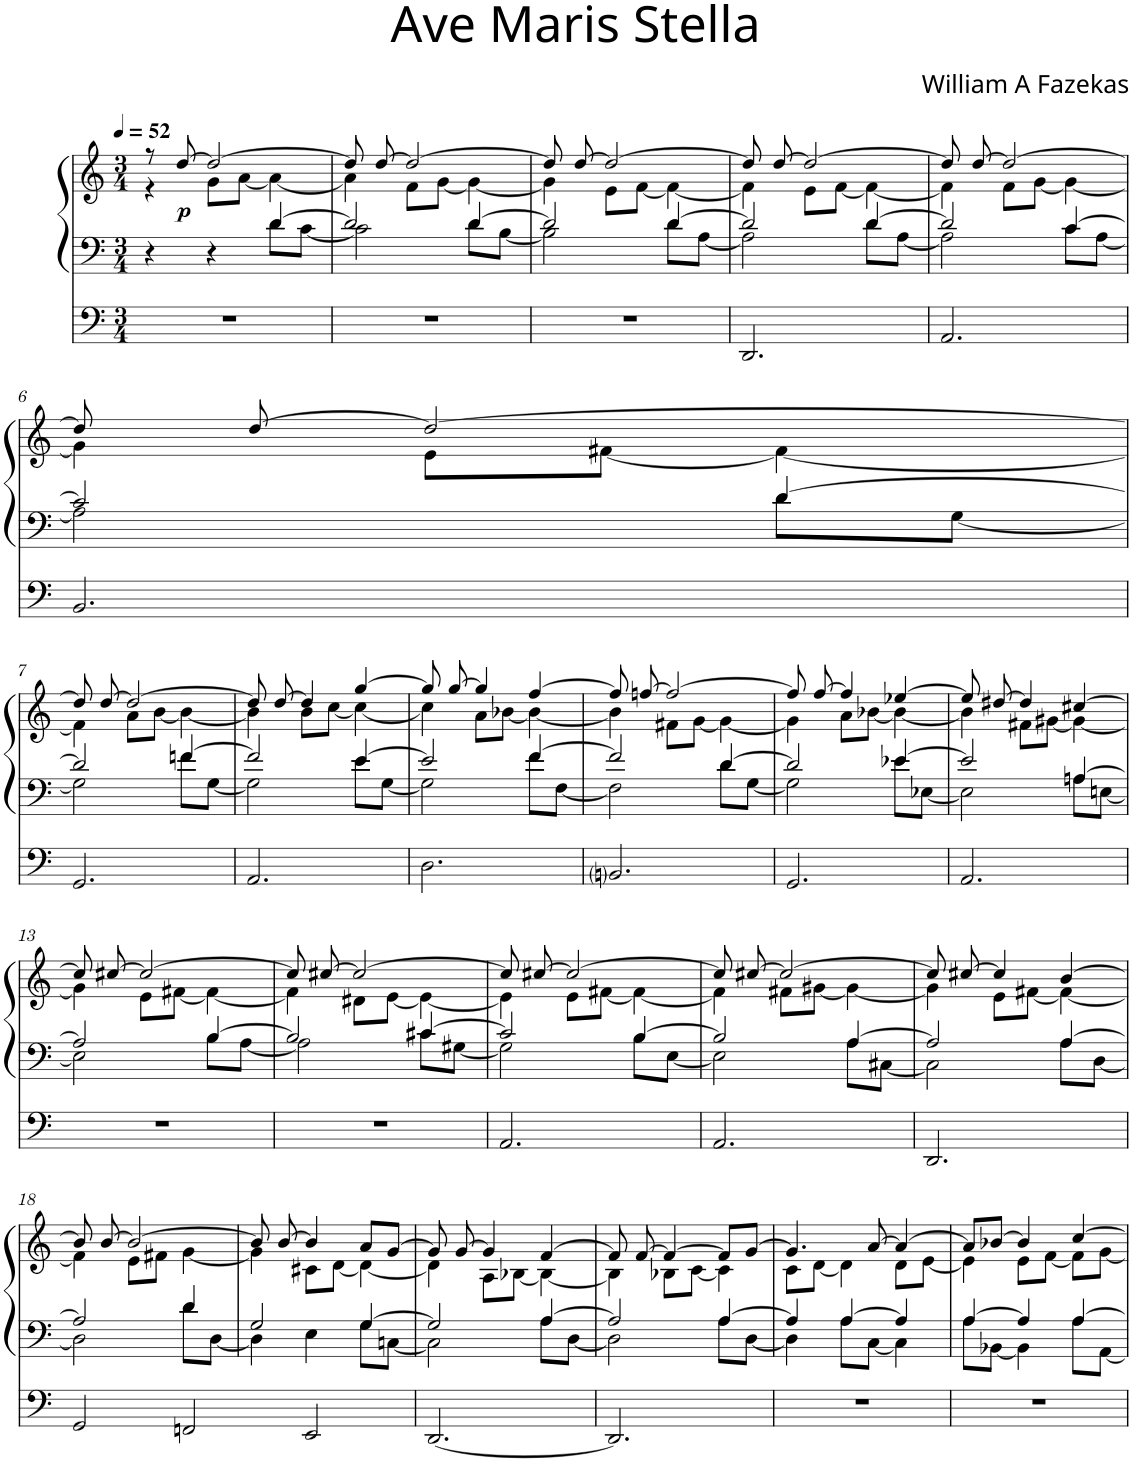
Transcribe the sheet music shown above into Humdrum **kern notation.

**kern	**kern	**kern	**dynam
*part1	*part1	*part1	*part1
*staff3	*staff2	*staff1	*staff1/2/3
*I"Organ	*	*	*
*I'Org.	*	*	*
*clefF4	*clefF4	*clefG2	*
*k[]	*k[]	*k[]	*
*M3/4	*M3/4	*M3/4	*
*MM52	*MM52	*MM52	*
=1	=1	=1	=1
*	*^	*^	*
2.r	4r	2ryy	8r	4r	.
!	!	!	!	!	!LO:DY:b
.	.	.	[8dd/	.	p
.	4r	.	2dd/_	8g\L	.
.	.	.	.	[8a\J	.
.	[4d/	8d\L	.	4a\_	.
.	.	[8c\J	.	.	.
=2	=2	=2	=2	=2	=2
2.r	2d/]	2c\]	8dd/]	4a\]	.
.	.	.	[8dd/	.	.
.	.	.	2dd/_	8f\L	.
.	.	.	.	[8g\J	.
.	[4d/	8d\L	.	4g\_	.
.	.	[8B\J	.	.	.
=3	=3	=3	=3	=3	=3
2.r	2d/]	2B\]	8dd/]	4g\]	.
.	.	.	[8dd/	.	.
.	.	.	2dd/_	8e\L	.
.	.	.	.	[8f\J	.
.	[4d/	8d\L	.	4f\_	.
.	.	[8A\J	.	.	.
=4	=4	=4	=4	=4	=4
2.DD/	2d/]	2A\]	8dd/]	4f\]	.
.	.	.	[8dd/	.	.
.	.	.	2dd/_	8e\L	.
.	.	.	.	[8f\J	.
.	[4d/	8d\L	.	4f\_	.
.	.	[8A\J	.	.	.
=5	=5	=5	=5	=5	=5
2.AA/	2d/]	2A\]	8dd/]	4f\]	.
.	.	.	[8dd/	.	.
.	.	.	2dd/_	8f\L	.
.	.	.	.	[8g\J	.
.	[4c/	8c\L	.	4g\_	.
.	.	[8A\J	.	.	.
!!LO:LB:g=z	!!
=6	=6	=6	=6	=6	=6
2.BB/	2c/]	2A\]	8dd/]	4g\]	.
.	.	.	[8dd/	.	.
.	.	.	2dd/_	8e\L	.
.	.	.	.	[8f#X\J	.
.	[4d/	8d\L	.	4f#\_	.
.	.	[8G\J	.	.	.
!!LO:LB:g=z	!!
=7	=7	=7	=7	=7	=7
2.GG/	2d/]	2G\]	8dd/]	4f#\]	.
.	.	.	[8dd/	.	.
.	.	.	2dd/_	8a\L	.
.	.	.	.	[8b\J	.
.	[4fn/	8f\L	.	4b\_	.
.	.	[8G\J	.	.	.
=8	=8	=8	=8	=8	=8
2.AA/	2f/]	2G\]	8dd/]	4b\]	.
.	.	.	[8dd/	.	.
.	.	.	4dd/]	8b\L	.
.	.	.	.	[8cc\J	.
.	[4e/	8e\L	[4gg/	4cc\_	.
.	.	[8G\J	.	.	.
=9	=9	=9	=9	=9	=9
2.D\	2e/]	2G\]	8gg/]	4cc\]	.
.	.	.	[8gg/	.	.
.	.	.	4gg/]	8a\L	.
.	.	.	.	[8b-X\J	.
.	[4f/	8f\L	[4ff/	4b-\_	.
.	.	[8F\J	.	.	.
=10	=10	=10	=10	=10	=10
2.BBni/	2f/]	2F\]	8ff/]	4b-\]	.
.	.	.	[8ffn/	.	.
.	.	.	2ff/_	8f#X\L	.
.	.	.	.	[8g\J	.
.	[4d/	8d\L	.	4g\_	.
.	.	[8G\J	.	.	.
=11	=11	=11	=11	=11	=11
2.GG/	2d/]	2G\]	8ff/]	4g\]	.
.	.	.	[8ff/	.	.
.	.	.	4ff/]	8a\L	.
.	.	.	.	[8b-X\J	.
.	[4e-X/	8e-\L	[4ee-X/	4b-\_	.
.	.	[8E-X\J	.	.	.
=12	=12	=12	=12	=12	=12
2.AA/	2e-/]	2E-\]	8ee-/]	4b-\]	.
.	.	.	[8dd#X/	.	.
.	.	.	4dd#/]	8f#X\L	.
.	.	.	.	[8g#X\J	.
.	[4An/	8A\L	[4cc#X/	4g#\_	.
.	.	[8En\J	.	.	.
!!LO:LB:g=z	!!
=13	=13	=13	=13	=13	=13
2.r	2A/]	2E\]	8cc#/]	4g#\]	.
.	.	.	[8cc#X/	.	.
.	.	.	2cc#/_	8e\L	.
.	.	.	.	[8f#X\J	.
.	[4B/	8B\L	.	4f#\_	.
.	.	[8A\J	.	.	.
=14	=14	=14	=14	=14	=14
2.r	2B/]	2A\]	8cc#/]	4f#\]	.
.	.	.	[8cc#X/	.	.
.	.	.	2cc#/_	8d#X\L	.
.	.	.	.	[8e\J	.
.	[4c#X/	8c#\L	.	4e\_	.
.	.	[8G#X\J	.	.	.
=15	=15	=15	=15	=15	=15
2.AA/	2c#/]	2G#\]	8cc#/]	4e\]	.
.	.	.	[8cc#X/	.	.
.	.	.	2cc#/_	8e\L	.
.	.	.	.	[8f#X\J	.
.	[4B/	8B\L	.	4f#\_	.
.	.	[8E\J	.	.	.
=16	=16	=16	=16	=16	=16
2.AA/	2B/]	2E\]	8cc#/]	4f#\]	.
.	.	.	[8cc#X/	.	.
.	.	.	2cc#/_	8f#X\L	.
.	.	.	.	[8g#X\J	.
.	[4A/	8A\L	.	4g#\_	.
.	.	[8C#X\J	.	.	.
=17	=17	=17	=17	=17	=17
2.DD/	2A/]	2C#\]	8cc#/]	4g#\]	.
.	.	.	[8cc#X/	.	.
.	.	.	4cc#/]	8e\L	.
.	.	.	.	[8f#X\J	.
.	[4A/	8A\L	[4b/	4f#\_	.
.	.	[8D\J	.	.	.
!!LO:LB:g=z	!!
=18	=18	=18	=18	=18	=18
2GG/	2A/]	2D\]	8b/]	4f#\]	.
.	.	.	[8b/	.	.
.	.	.	2b/_	8e\L	.
.	.	.	.	8f#X\J	.
[4FFn/	4d/	8d\L	.	[4g\	.
.	.	[8D\J	.	.	.
4ryy	2G/	4D\]	8b/]	4g\]	.
.	.	.	[8b/	.	.
2EE/	.	4E\	4b/]	8c#X\L	.
.	.	.	.	[8d\J	.
.	[4G/	8G\L	8a/L	4d\_	.
.	.	[8Cn\J	[8g/J	.	.
=20	=20	=20	=20	=20	=20
[2.DD/	2G/]	2C\]	8g/]	4d\]	.
.	.	.	[8g/	.	.
.	.	.	4g/]	8A\L	.
.	.	.	.	[8B-X\J	.
.	[4A/	8A\L	[4f/	4B-\_	.
.	.	[8D\J	.	.	.
4FF/]	4ryy	4ryy	4ryy	4ryy	.
=21	=21	=21	=21	=21	=21
2.DD/]	2A/]	2D\]	8f/]	4B-\]	.
.	.	.	[8f/	.	.
.	.	.	4f/_	8B-X\L	.
.	.	.	.	[8c\J	.
.	[4A/	8A\L	8f/L]	4c\]	.
.	.	[8D\J	[8g/J	.	.
=22	=22	=22	=22	=22	=22
2.r	4A/]	4D\]	4.g/]	8c\L	.
.	.	.	.	[8d\J	.
.	[4A/	8A\L	.	4d\]	.
.	.	[8C\J	[8a/	.	.
.	4A/]	4C\]	4a/_	8d\L	.
.	.	.	.	[8e\J	.
=23	=23	=23	=23	=23	=23
2.r	[4A/	8A\L	8a/L]	4e\]	.
.	.	[8BB-X\J	[8b-X/J	.	.
.	4A/]	4BB-\]	4b-/]	8e\L	.
.	.	.	.	[8f\J	.
.	[4A/	8A\L	[4cc/	8f\L]	.
.	.	[8AA\J	.	[8g\J	.
*	*v	*v	*	*	*
*	*	*v	*v	*
=	=	=	=
*-	*-	*-	*-
